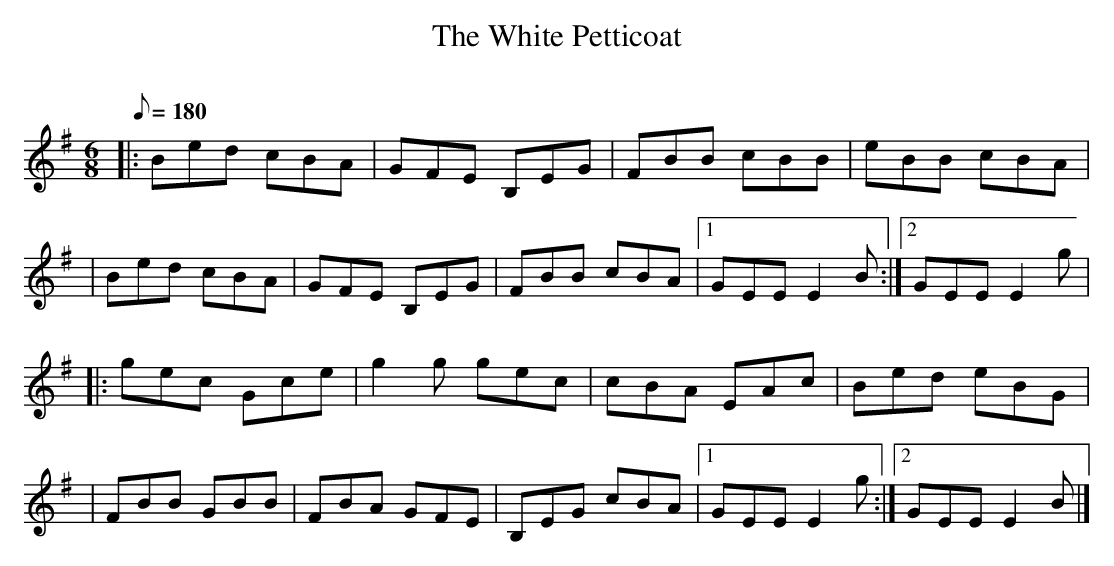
X:1
T:White Petticoat, The
C:
M:6/8
Q:180
L:1/8
K:Em
|:Bed cBA|GFE B,EG|FBB cBB| eBB cBA |
| Bed cBA|GFE B,EG|FBB cBA|1GEE E2B:|2GEE E2g|
|:gec Gce|g2g  gec|cBA EAc| Bed eBG |
| FBB GBB|FBA GFE|B,EG cBA|1GEE E2g:|2GEE E2B|]
